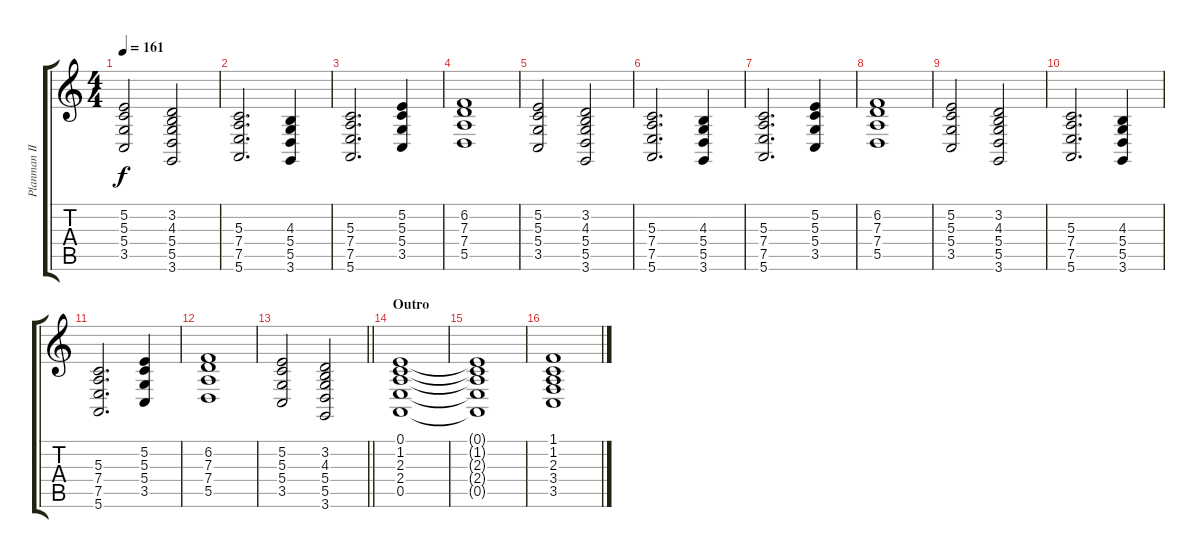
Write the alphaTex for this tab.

\track ("Planman II" "Planman II") {instrument stringensemble1}
\staff {score tabs}
\tuning (E4 B3 G3 D3 A2 E2) {hide}
\ts (4 4)
\tempo 161
\clef g2
\ks c
(5.2 5.3 5.4 3.5).2{dy f} (3.2 4.3 5.4 5.5 3.6).2 |
(5.3 7.4 7.5 5.6).2{d} (4.3 5.4 5.5 3.6).4 |
(5.3 7.4 7.5 5.6).2{d} (5.2 5.3 5.4 3.5).4 |
(6.2 7.3 7.4 5.5).1 |
(5.2 5.3 5.4 3.5).2 (3.2 4.3 5.4 5.5 3.6).2 |
(5.3 7.4 7.5 5.6).2{d} (4.3 5.4 5.5 3.6).4 |
(5.3 7.4 7.5 5.6).2{d} (5.2 5.3 5.4 3.5).4 |
(6.2 7.3 7.4 5.5).1 |
(5.2 5.3 5.4 3.5).2 (3.2 4.3 5.4 5.5 3.6).2 |
(5.3 7.4 7.5 5.6).2{d} (4.3 5.4 5.5 3.6).4 |
(5.3 7.4 7.5 5.6).2{d} (5.2 5.3 5.4 3.5).4 |
(6.2 7.3 7.4 5.5).1 |
\barLineRight lightlight
(5.2 5.3 5.4 3.5).2 (3.2 4.3 5.4 5.5 3.6).2 |
\section ("" "Outro")
(0.1 1.2 2.3 2.4 0.5).1 |
(0.1{t} 1.2{t} 2.3{t} 2.4{t} 0.5{t}).1 |
(1.1 1.2 2.3 3.4 3.5).1
